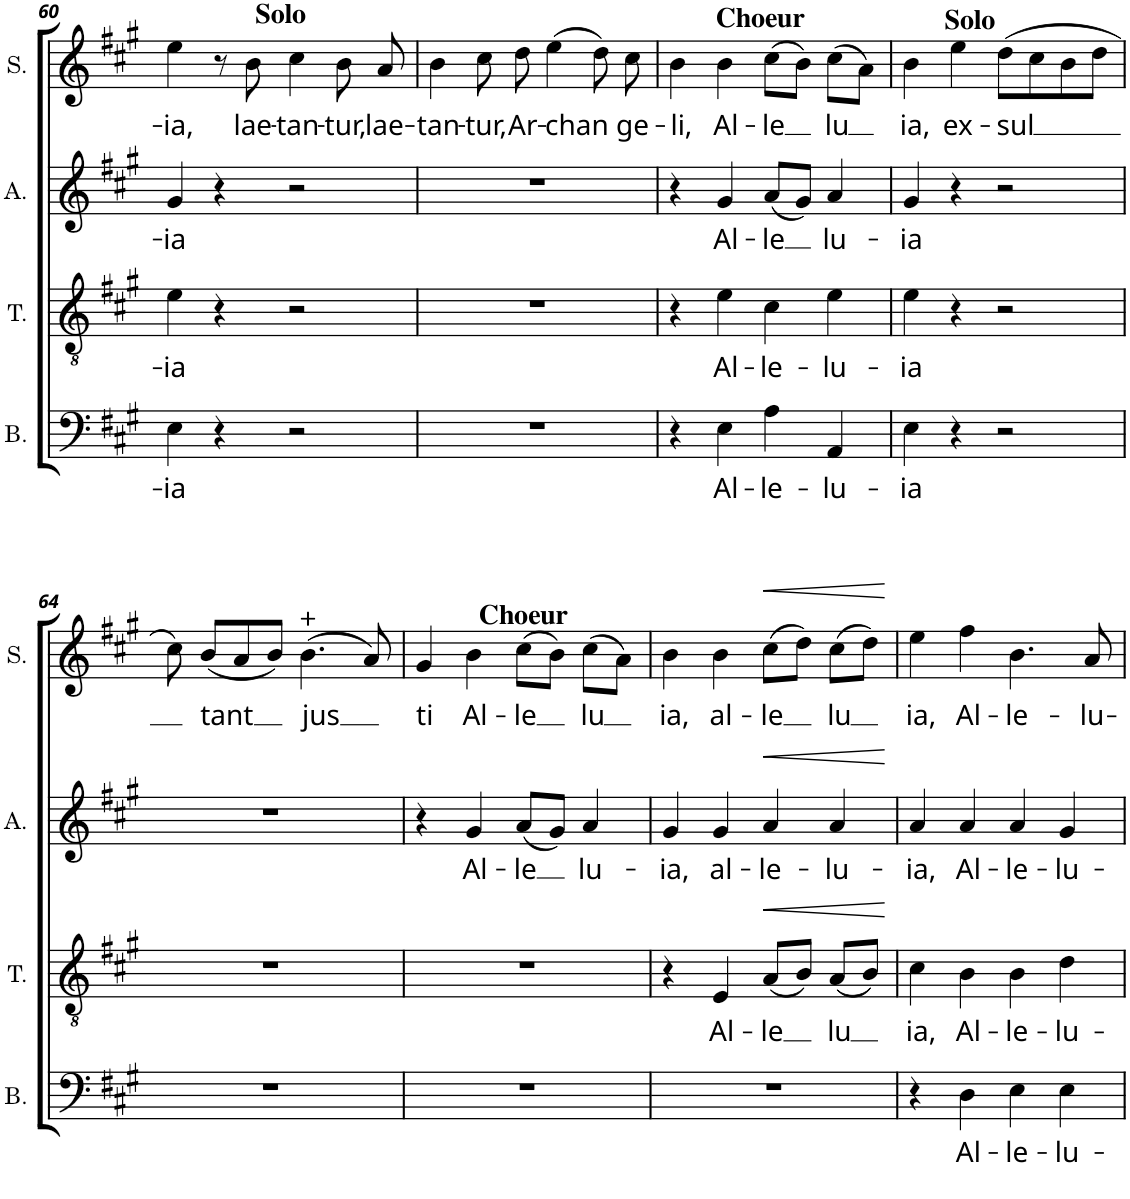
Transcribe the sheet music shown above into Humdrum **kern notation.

**kern	**text	**kern	**text	**dynam	**kern	**text	**dynam	**kern	**text	**dynam
*part4	*part4	*part3	*part3	*part3	*part2	*part2	*part2	*part1	*part1	*part1
*staff4	*staff4	*staff3	*staff3	*staff3	*staff2	*staff2	*staff2	*staff1	*staff1	*staff1
*I"Bass	*	*I"Tenor	*	*	*I"Alto	*	*	*I"Soprano	*	*
*I'B.	*	*I'T.	*	*	*I'A.	*	*	*I'S.	*	*
!!LO:PB:g=z
*clefF4	*	*clefGv2	*	*	*clefG2	*	*	*clefG2	*	*
*k[f#c#g#]	*	*k[f#c#g#]	*	*	*k[f#c#g#]	*	*	*k[f#c#g#]	*	*
*M2/2	*	*M2/2	*	*	*M2/2	*	*	*M2/2	*	*
*met(c|)	*	*met(c|)	*	*	*met(c|)	*	*	*met(c|)	*	*
=60	=60	=60	=60	=60	=60	=60	=60	=60	=60	=60
!	!LO:LY:b	!	!LO:LY:b	!	!	!LO:LY:b	!	!	!LO:LY:b	!
4E\	-ia	4e\	-ia	.	4g#/	-ia	.	4ee\	-ia,	.
4r	.	4r	.	.	4r	.	.	8r	.	.
!	!	!	!	!	!	!	!	!LO:TX:a:B:t=Solo	!	!
!	!	!	!	!	!	!	!	!	!LO:LY:b	!
.	.	.	.	.	.	.	.	8b\	lae-	.
!	!	!	!	!	!	!	!	!	!LO:LY:b	!
2r	.	2r	.	.	2r	.	.	4cc#\	-tan-	.
!	!	!	!	!	!	!	!	!	!LO:LY:b	!
.	.	.	.	.	.	.	.	8b\	-tur,	.
!	!	!	!	!	!	!	!	!	!LO:LY:b	!
.	.	.	.	.	.	.	.	8a/	lae-	.
=61	=61	=61	=61	=61	=61	=61	=61	=61	=61	=61
!	!	!	!	!	!	!	!	!	!LO:LY:b	!
1r	.	1r	.	.	1r	.	.	4b\	-tan-	.
!	!	!	!	!	!	!	!	!	!LO:LY:b	!
.	.	.	.	.	.	.	.	8cc#\	-tur,	.
!	!	!	!	!	!	!	!	!	!LO:LY:b	!
.	.	.	.	.	.	.	.	8dd\	Ar-	.
!	!	!	!	!	!	!	!	!	!LO:LY:b	!
.	.	.	.	.	.	.	.	(4ee\	-chan	.
.	.	.	.	.	.	.	.	8dd\)	.	.
!	!	!	!	!	!	!	!	!	!LO:LY:b	!
.	.	.	.	.	.	.	.	8cc#\	ge-	.
=62	=62	=62	=62	=62	=62	=62	=62	=62	=62	=62
!	!	!	!	!	!	!	!	!	!LO:LY:b	!
4r	.	4r	.	.	4r	.	.	4b\	-li,	.
!	!	!	!	!	!	!	!	!LO:TX:a:B:t=Choeur	!	!
!	!LO:LY:b	!	!LO:LY:b	!	!	!LO:LY:b	!	!	!LO:LY:b	!
4E\	Al-	4e\	Al-	.	4g#/	Al-	.	4b\	Al-	.
!	!LO:LY:b	!	!LO:LY:b	!	!	!LO:LY:b	!	!	!LO:LY:b	!
4A\	-le-	4c#\	-le-	.	(8a/L	-le	.	(8cc#\L	-le	.
.	.	.	.	.	8g#/J)	.	.	8b\J)	.	.
!	!LO:LY:b	!	!LO:LY:b	!	!	!LO:LY:b	!	!	!LO:LY:b	!
4AA/	-lu-	4e\	-lu-	.	4a/	lu-	.	(8cc#\L	lu	.
.	.	.	.	.	.	.	.	8a\J)	.	.
=63	=63	=63	=63	=63	=63	=63	=63	=63	=63	=63
!	!LO:LY:b	!	!LO:LY:b	!	!	!LO:LY:b	!	!	!LO:LY:b	!
4E\	-ia	4e\	-ia	.	4g#/	-ia	.	4b\	ia,	.
!	!	!	!	!	!	!	!	!LO:TX:a:B:t=Solo	!	!
!	!	!	!	!	!	!	!	!	!LO:LY:b	!
4r	.	4r	.	.	4r	.	.	4ee\	ex-	.
!	!	!	!	!	!	!	!	!	!LO:LY:b	!
2r	.	2r	.	.	2r	.	.	(8dd\L	-sul	.
.	.	.	.	.	.	.	.	8cc#\	.	.
.	.	.	.	.	.	.	.	8b\	.	.
.	.	.	.	.	.	.	.	8dd\J	.	.
!!LO:LB:g=z
=64	=64	=64	=64	=64	=64	=64	=64	=64	=64	=64
1r	.	1r	.	.	1r	.	.	8cc#\)	.	.
!	!	!	!	!	!	!	!	!	!LO:LY:b	!
.	.	.	.	.	.	.	.	(8b/L	tant	.
.	.	.	.	.	.	.	.	8a/	.	.
.	.	.	.	.	.	.	.	8b/J)	.	.
!	!	!	!	!	!	!	!	!	!LO:LY:b	!
.	.	.	.	.	.	.	.	(4.b\	jus	.
.	.	.	.	.	.	.	.	8a/)	.	.
=65	=65	=65	=65	=65	=65	=65	=65	=65	=65	=65
!	!	!	!	!	!	!	!	!	!LO:LY:b	!
1r	.	1r	.	.	4r	.	.	4g#/	ti	.
!	!	!	!	!	!	!	!	!LO:TX:a:B:t=Choeur	!	!
!	!	!	!	!	!	!LO:LY:b	!	!	!LO:LY:b	!
.	.	.	.	.	4g#/	Al-	.	4b\	Al-	.
!	!	!	!	!	!	!LO:LY:b	!	!	!LO:LY:b	!
.	.	.	.	.	(8a/L	-le	.	(8cc#\L	-le	.
.	.	.	.	.	8g#/J)	.	.	8b\J)	.	.
!	!	!	!	!	!	!LO:LY:b	!	!	!LO:LY:b	!
.	.	.	.	.	4a/	lu-	.	(8cc#\L	lu	.
.	.	.	.	.	.	.	.	8a\J)	.	.
=66	=66	=66	=66	=66	=66	=66	=66	=66	=66	=66
!	!	!	!	!	!	!LO:LY:b	!	!	!LO:LY:b	!
1r	.	4r	.	.	4g#/	-ia,	.	4b\	ia,	.
!	!	!	!LO:LY:b	!	!	!LO:LY:b	!	!	!LO:LY:b	!
.	.	4E/	Al-	.	4g#/	al-	.	4b\	al-	.
!	!	!	!LO:LY:b	!LO:HP:b	!	!LO:LY:b	!LO:HP:b	!	!LO:LY:b	!LO:HP:b
.	.	(8A/L	-le	<	4a/	-le-	<	(8cc#\L	-le	<
.	.	8B/J)	.	.	.	.	.	8dd\J)	.	.
!	!	!	!LO:LY:b	!	!	!LO:LY:b	!	!	!LO:LY:b	!
.	.	(8A/L	lu	.	4a/	-lu-	.	(8cc#\L	lu	.
.	.	8B/J)	.	.	.	.	.	8dd\J)	.	.
.	.	.	.	[	.	.	[	.	.	[
=67	=67	=67	=67	=67	=67	=67	=67	=67	=67	=67
!	!	!	!LO:LY:b	!	!	!LO:LY:b	!	!	!LO:LY:b	!
4r	.	4c#\	ia,	.	4a/	-ia,	.	4ee\	ia,	.
!	!LO:LY:b	!	!LO:LY:b	!	!	!LO:LY:b	!	!	!LO:LY:b	!
4D\	Al-	4B\	Al-	.	4a/	Al-	.	4ff#\	Al-	.
!	!LO:LY:b	!	!LO:LY:b	!	!	!LO:LY:b	!	!	!LO:LY:b	!
4E\	-le-	4B\	-le-	.	4a/	-le-	.	4.b\	-le-	.
!	!LO:LY:b	!	!LO:LY:b	!	!	!LO:LY:b	!	!	!	!
4E\	-lu-	4d\	-lu-	.	4g#/	-lu-	.	.	.	.
!	!	!	!	!	!	!	!	!	!LO:LY:b	!
.	.	.	.	.	.	.	.	8a/	-lu-	.
=	=	=	=	=	=	=	=	=	=	=
*-	*-	*-	*-	*-	*-	*-	*-	*-	*-	*-
